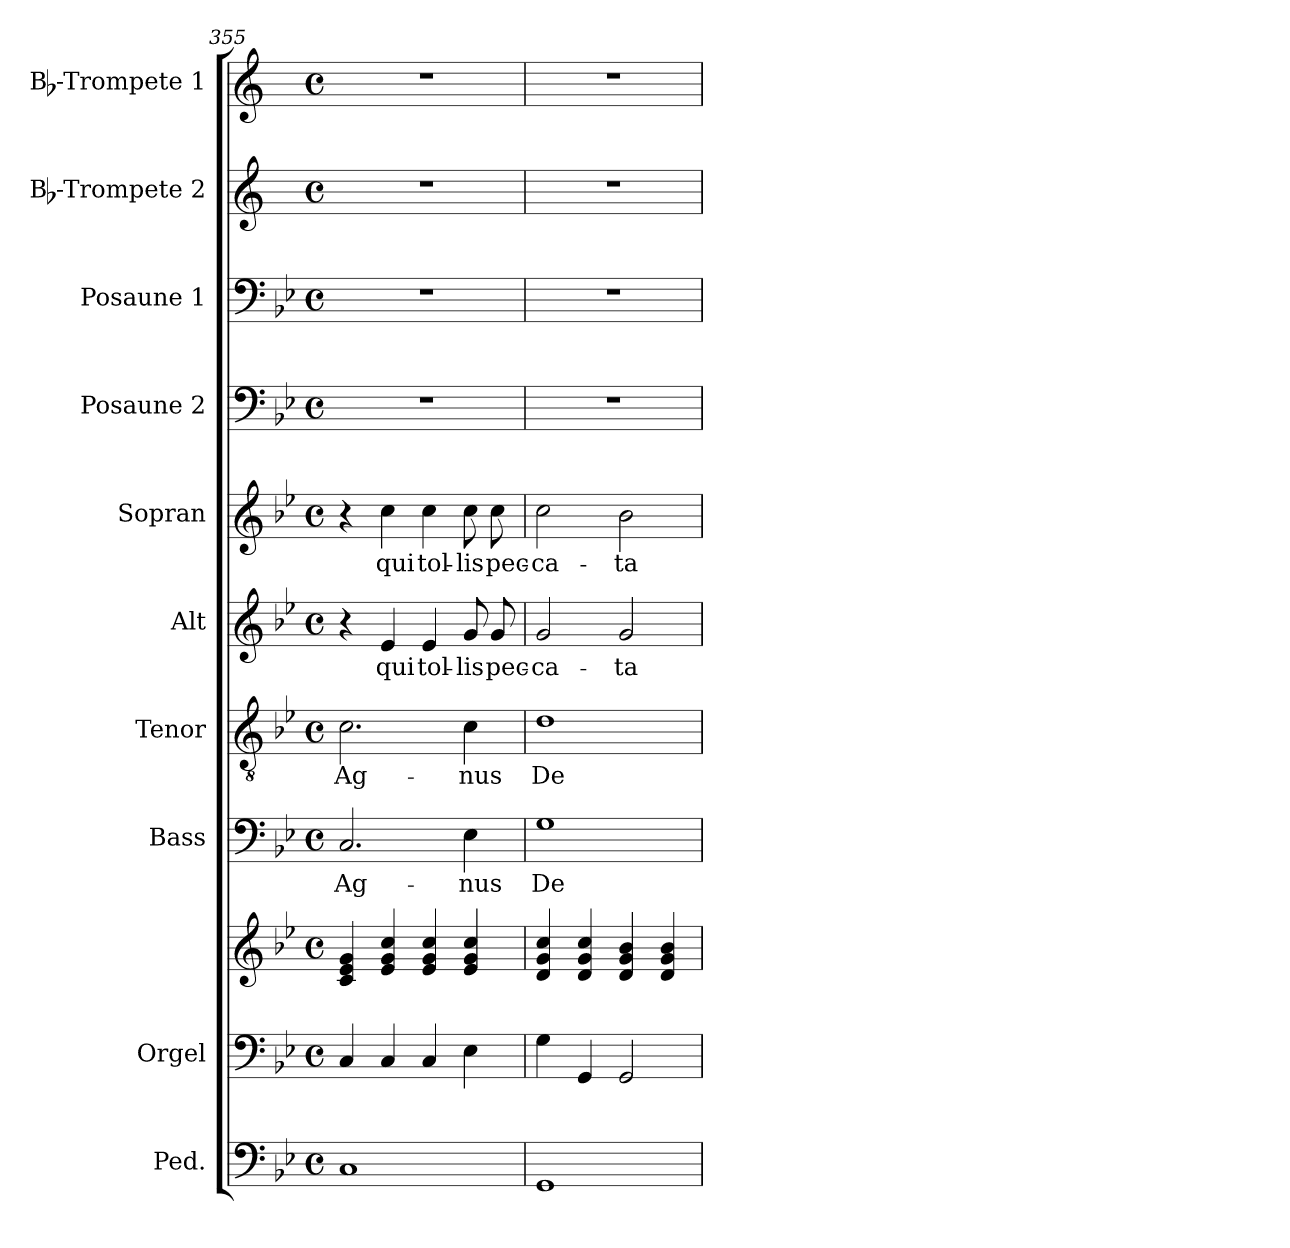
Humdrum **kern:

**kern	**kern	**kern	**kern	**text	**kern	**text	**kern	**text	**kern	**text	**kern	**kern	**kern	**kern
*part10	*part9	*part9	*part8	*part8	*part7	*part7	*part6	*part6	*part5	*part5	*part4	*part3	*part2	*part1
*staff11	*staff10	*staff9	*staff8	*staff8	*staff7	*staff7	*staff6	*staff6	*staff5	*staff5	*staff4	*staff3	*staff2	*staff1
*I"Ped.	*I"Orgel	*	*I"Bass	*	*I"Tenor	*	*I"Alt	*	*I"Sopran	*	*I"Posaune 2	*I"Posaune 1	*I"Bb-Trompete 2	*I"Bb-Trompete 1
*	*I'Org.	*	*I'B.	*	*I'T.	*	*I'A.	*	*I'S.	*	*I'Pos. 2	*I'Pos. 1	*I'Bb Trp. 2	*I'Bb Trp. 1
*clefF4	*clefF4	*clefG2	*clefF4	*	*clefGv2	*	*clefG2	*	*clefG2	*	*clefF4	*clefF4	*clefG2	*clefG2
*ITrd7c12	*	*	*	*	*	*	*	*	*	*	*	*	*ITrd1c2	*ITrd1c2
*k[b-e-]	*k[b-e-]	*k[b-e-]	*k[b-e-]	*	*k[b-e-]	*	*k[b-e-]	*	*k[b-e-]	*	*k[b-e-]	*k[b-e-]	*k[b-e-]	*k[b-e-]
*B-:	*B-:	*B-:	*B-:	*	*B-:	*	*B-:	*	*B-:	*	*B-:	*B-:	*B-:	*B-:
*M4/4	*M4/4	*M4/4	*M4/4	*	*M4/4	*	*M4/4	*	*M4/4	*	*M4/4	*M4/4	*M4/4	*M4/4
*met(c)	*met(c)	*met(c)	*met(c)	*	*met(c)	*	*met(c)	*	*met(c)	*	*met(c)	*met(c)	*met(c)	*met(c)
=355	=355	=355	=355	=355	=355	=355	=355	=355	=355	=355	=355	=355	=355	=355
!	!	!	!	!LO:LY:b	!	!LO:LY:b	!	!	!	!	!	!	!	!
1CC	4C/	4c/ 4e-/ 4g/	2.C/	Ag-	2.c\	Ag-	4r	.	4r	.	1r	1r	1r	1r
!	!	!	!	!	!	!	!	!LO:LY:b	!	!LO:LY:b	!	!	!	!
.	4C/	4e-/ 4g/ 4cc/	.	.	.	.	4e-/	qui	4cc\	qui	.	.	.	.
!	!	!	!	!	!	!	!	!LO:LY:b	!	!LO:LY:b	!	!	!	!
.	4C/	4e-/ 4g/ 4cc/	.	.	.	.	4e-/	tol-	4cc\	tol-	.	.	.	.
!	!	!	!	!LO:LY:b	!	!LO:LY:b	!	!LO:LY:b	!	!LO:LY:b	!	!	!	!
.	4E-\	4e-/ 4g/ 4cc/	4E-\	-nus	4c\	-nus	8g/	-lis	8cc\	-lis	.	.	.	.
!	!	!	!	!	!	!	!	!LO:LY:b	!	!LO:LY:b	!	!	!	!
.	.	.	.	.	.	.	8g/	pec-	8cc\	pec-	.	.	.	.
=356	=356	=356	=356	=356	=356	=356	=356	=356	=356	=356	=356	=356	=356	=356
!	!	!	!	!LO:LY:b	!	!LO:LY:b	!	!LO:LY:b	!	!LO:LY:b	!	!	!	!
1GGG	4G\	4d/ 4g/ 4cc/	1G	De-	1d	De-	2g/	-ca-	2cc\	-ca-	1r	1r	1r	1r
.	4GG/	4d/ 4g/ 4cc/	.	.	.	.	.	.	.	.	.	.	.	.
!	!	!	!	!	!	!	!	!LO:LY:b	!	!LO:LY:b	!	!	!	!
.	2GG/	4d/ 4g/ 4b-/	.	.	.	.	2g/	-ta	2b-\	-ta	.	.	.	.
.	.	4d/ 4g/ 4b-/	.	.	.	.	.	.	.	.	.	.	.	.
=	=	=	=	=	=	=	=	=	=	=	=	=	=	=
*-	*-	*-	*-	*-	*-	*-	*-	*-	*-	*-	*-	*-	*-	*-
